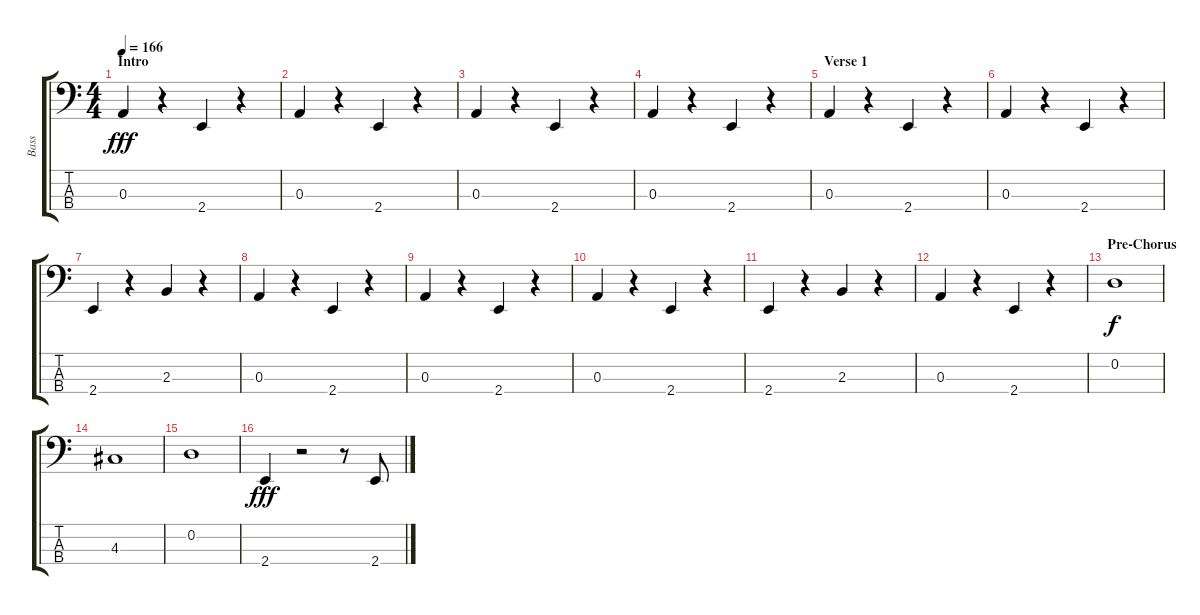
\track ("Bass" "Bass") {instrument electricbassfinger}
\staff {score tabs}
\tuning (G2 D2 A1 D1) {hide}
\ts (4 4)
\section ("" "Intro")
\tempo 166
\clef f4
\ks c
0.3.4{dy fff instrument electricbassfinger} r.4 2.4.4 r.4 |
0.3.4 r.4 2.4.4 r.4 |
0.3.4 r.4 2.4.4 r.4 |
0.3.4 r.4 2.4.4 r.4 |
\section ("" "Verse 1")
0.3.4 r.4 2.4.4 r.4 |
0.3.4 r.4 2.4.4 r.4 |
2.4.4 r.4 2.3.4 r.4 |
0.3.4 r.4 2.4.4 r.4 |
0.3.4 r.4 2.4.4 r.4 |
0.3.4 r.4 2.4.4 r.4 |
2.4.4 r.4 2.3.4 r.4 |
0.3.4 r.4 2.4.4 r.4 |
\section ("" "Pre-Chorus")
0.2.1{dy f} |
4.3.1 |
0.2.1 |
2.4.4{dy fff} r.2 r.8 2.4.8
